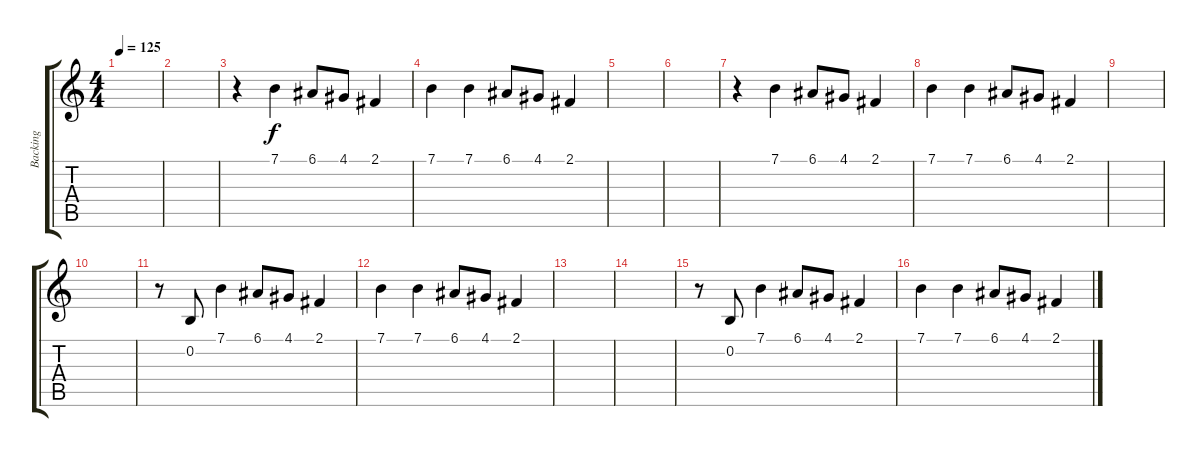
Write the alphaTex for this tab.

\track ("Backing" "Backing") {instrument pad4choir}
\staff {score tabs}
\tuning (E4 B3 G3 D3 A2 E2) {hide}
\ts (4 4)
\tempo 125
\clef g2
\ks c
|
|
r.4 7.1.4 6.1.8 4.1.8 2.1.4 |
7.1.4 7.1.4 6.1.8 4.1.8 2.1.4 |
|
|
r.4 7.1.4 6.1.8 4.1.8 2.1.4 |
7.1.4 7.1.4 6.1.8 4.1.8 2.1.4 |
|
|
r.8 0.2.8 7.1.4 6.1.8 4.1.8 2.1.4 |
7.1.4 7.1.4 6.1.8 4.1.8 2.1.4 |
|
|
r.8 0.2.8 7.1.4 6.1.8 4.1.8 2.1.4 |
7.1.4 7.1.4 6.1.8 4.1.8 2.1.4
